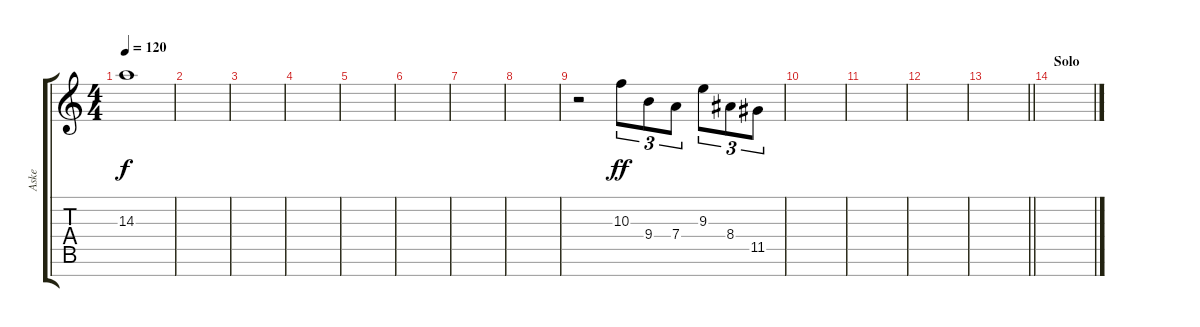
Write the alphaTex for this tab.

\track ("Aske" "Aske") {instrument acousticguitarsteel}
\staff {score tabs}
\tuning (E4 B3 G3 D3 A2 E2 B1) {hide}
\ts (4 4)
\tempo 120
\clef g2
\ks c
14.3{t}.1{dy f} |
|
|
|
|
|
|
|
r.2 10.3.8{tu (3 2) dy ff} 9.4.8{tu (3 2)} 7.4.8{tu (3 2)} 9.3.8{tu (3 2)} 8.4.8{tu (3 2)} 11.5.8{tu (3 2)} |
|
|
|
\barLineRight lightlight
|
\section ("" "Solo")
